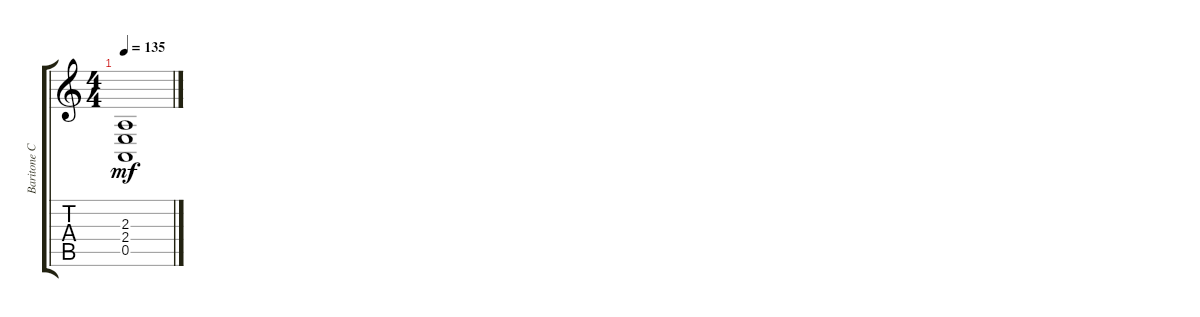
\track ("Baritone Choir" "Baritone C") {instrument choiraahs}
\staff {score tabs}
\tuning (E4 B3 G3 D3 A2 E2) {hide}
\ts (4 4)
\tempo 135
\clef g2
\ks c
(2.3 2.4 0.5).1{dy mf}
